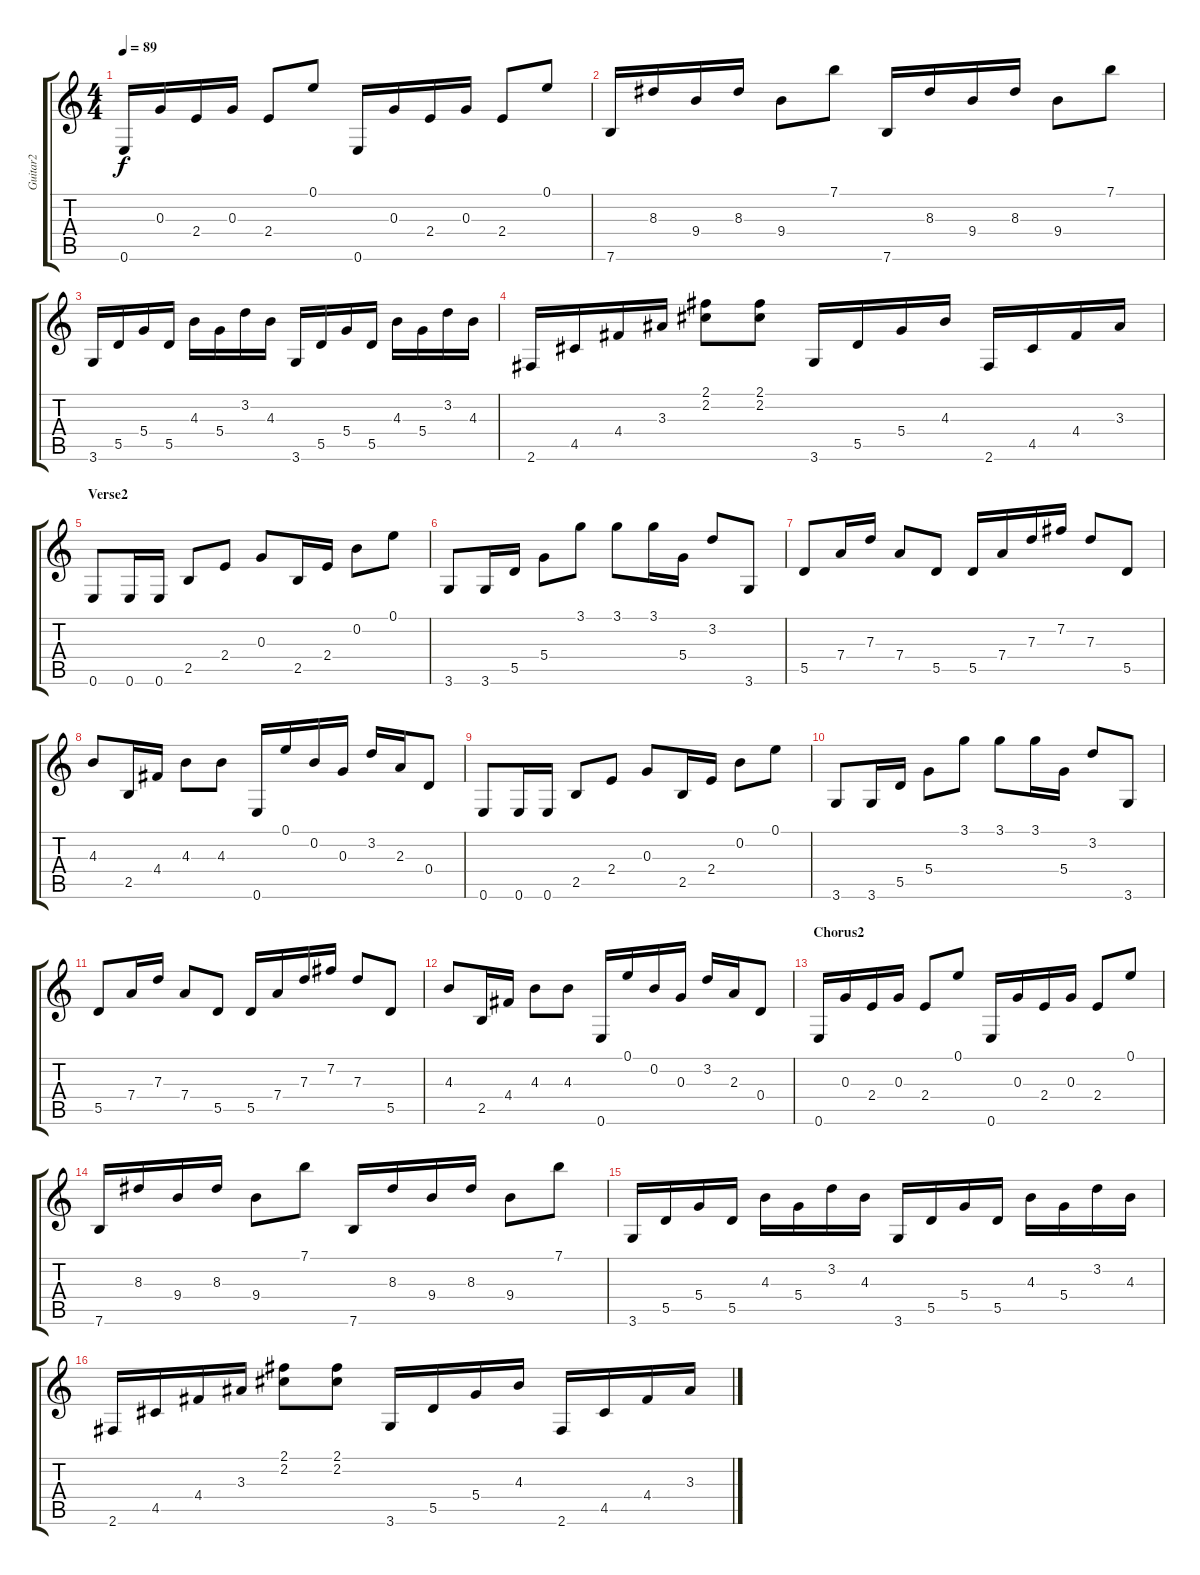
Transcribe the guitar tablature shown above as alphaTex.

\track ("Guitar2" "Guitar2") {instrument acousticguitarsteel}
\staff {score tabs}
\tuning (E4 B3 G3 D3 A2 E2) {hide}
\ts (4 4)
\tempo 89
\clef g2
\ks c
0.6.16{dy f} 0.3.16 2.4.16 0.3.16 2.4.8 0.1.8 0.6.16 0.3.16 2.4.16 0.3.16 2.4.8 0.1.8 |
7.6.16 8.3.16 9.4.16 8.3.16 9.4.8 7.1.8 7.6.16 8.3.16 9.4.16 8.3.16 9.4.8 7.1.8 |
3.6.16 5.5.16 5.4.16 5.5.16 4.3.16 5.4.16 3.2.16 4.3.16 3.6.16 5.5.16 5.4.16 5.5.16 4.3.16 5.4.16 3.2.16 4.3.16 |
2.6.16 4.5.16 4.4.16 3.3.16 (2.1 2.2).8 (2.1 2.2).8 3.6.16 5.5.16 5.4.16 4.3.16 2.6.16 4.5.16 4.4.16 3.3.16 |
\section ("" "Verse2")
0.6.8 0.6.16 0.6.16 2.5.8 2.4.8 0.3.8 2.5.16 2.4.16 0.2.8 0.1.8 |
3.6.8 3.6.16 5.5.16 5.4.8 3.1.8 3.1.8 3.1.16 5.4.16 3.2.8 3.6.8 |
5.5.8 7.4.16 7.3.16 7.4.8 5.5.8 5.5.16 7.4.16 7.3.16 7.2.16 7.3.8 5.5.8 |
4.3.8 2.5.16 4.4.16 4.3.8 4.3.8 0.6.16 0.1.16 0.2.16 0.3.16 3.2.16 2.3.16 0.4.8 |
0.6.8 0.6.16 0.6.16 2.5.8 2.4.8 0.3.8 2.5.16 2.4.16 0.2.8 0.1.8 |
3.6.8 3.6.16 5.5.16 5.4.8 3.1.8 3.1.8 3.1.16 5.4.16 3.2.8 3.6.8 |
5.5.8 7.4.16 7.3.16 7.4.8 5.5.8 5.5.16 7.4.16 7.3.16 7.2.16 7.3.8 5.5.8 |
4.3.8 2.5.16 4.4.16 4.3.8 4.3.8 0.6.16 0.1.16 0.2.16 0.3.16 3.2.16 2.3.16 0.4.8 |
\section ("" "Chorus2")
0.6.16 0.3.16 2.4.16 0.3.16 2.4.8 0.1.8 0.6.16 0.3.16 2.4.16 0.3.16 2.4.8 0.1.8 |
7.6.16 8.3.16 9.4.16 8.3.16 9.4.8 7.1.8 7.6.16 8.3.16 9.4.16 8.3.16 9.4.8 7.1.8 |
3.6.16 5.5.16 5.4.16 5.5.16 4.3.16 5.4.16 3.2.16 4.3.16 3.6.16 5.5.16 5.4.16 5.5.16 4.3.16 5.4.16 3.2.16 4.3.16 |
2.6.16 4.5.16 4.4.16 3.3.16 (2.1 2.2).8 (2.1 2.2).8 3.6.16 5.5.16 5.4.16 4.3.16 2.6.16 4.5.16 4.4.16 3.3.16
